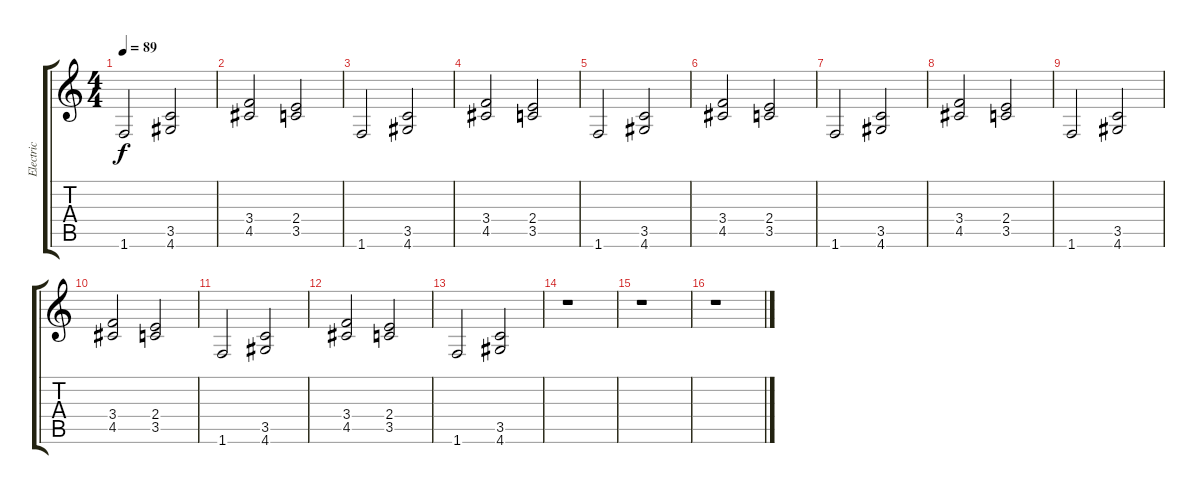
\track ("Electric" "Electric") {instrument distortionguitar}
\staff {score tabs}
\tuning (E4 B3 G3 D3 A2 E2) {hide}
\ts (4 4)
\tempo 89
\clef g2
\ks c
1.6.2{dy f} (3.5 4.6).2 |
(3.4 4.5).2 (2.4 3.5).2 |
1.6.2 (3.5 4.6).2 |
(3.4 4.5).2 (2.4 3.5).2 |
1.6.2 (3.5 4.6).2 |
(3.4 4.5).2 (2.4 3.5).2 |
1.6.2 (3.5 4.6).2 |
(3.4 4.5).2 (2.4 3.5).2 |
1.6.2 (3.5 4.6).2 |
(3.4 4.5).2 (2.4 3.5).2 |
1.6.2 (3.5 4.6).2 |
(3.4 4.5).2 (2.4 3.5).2 |
1.6.2 (3.5 4.6).2 |
r.1 |
r.1 |
r.1
